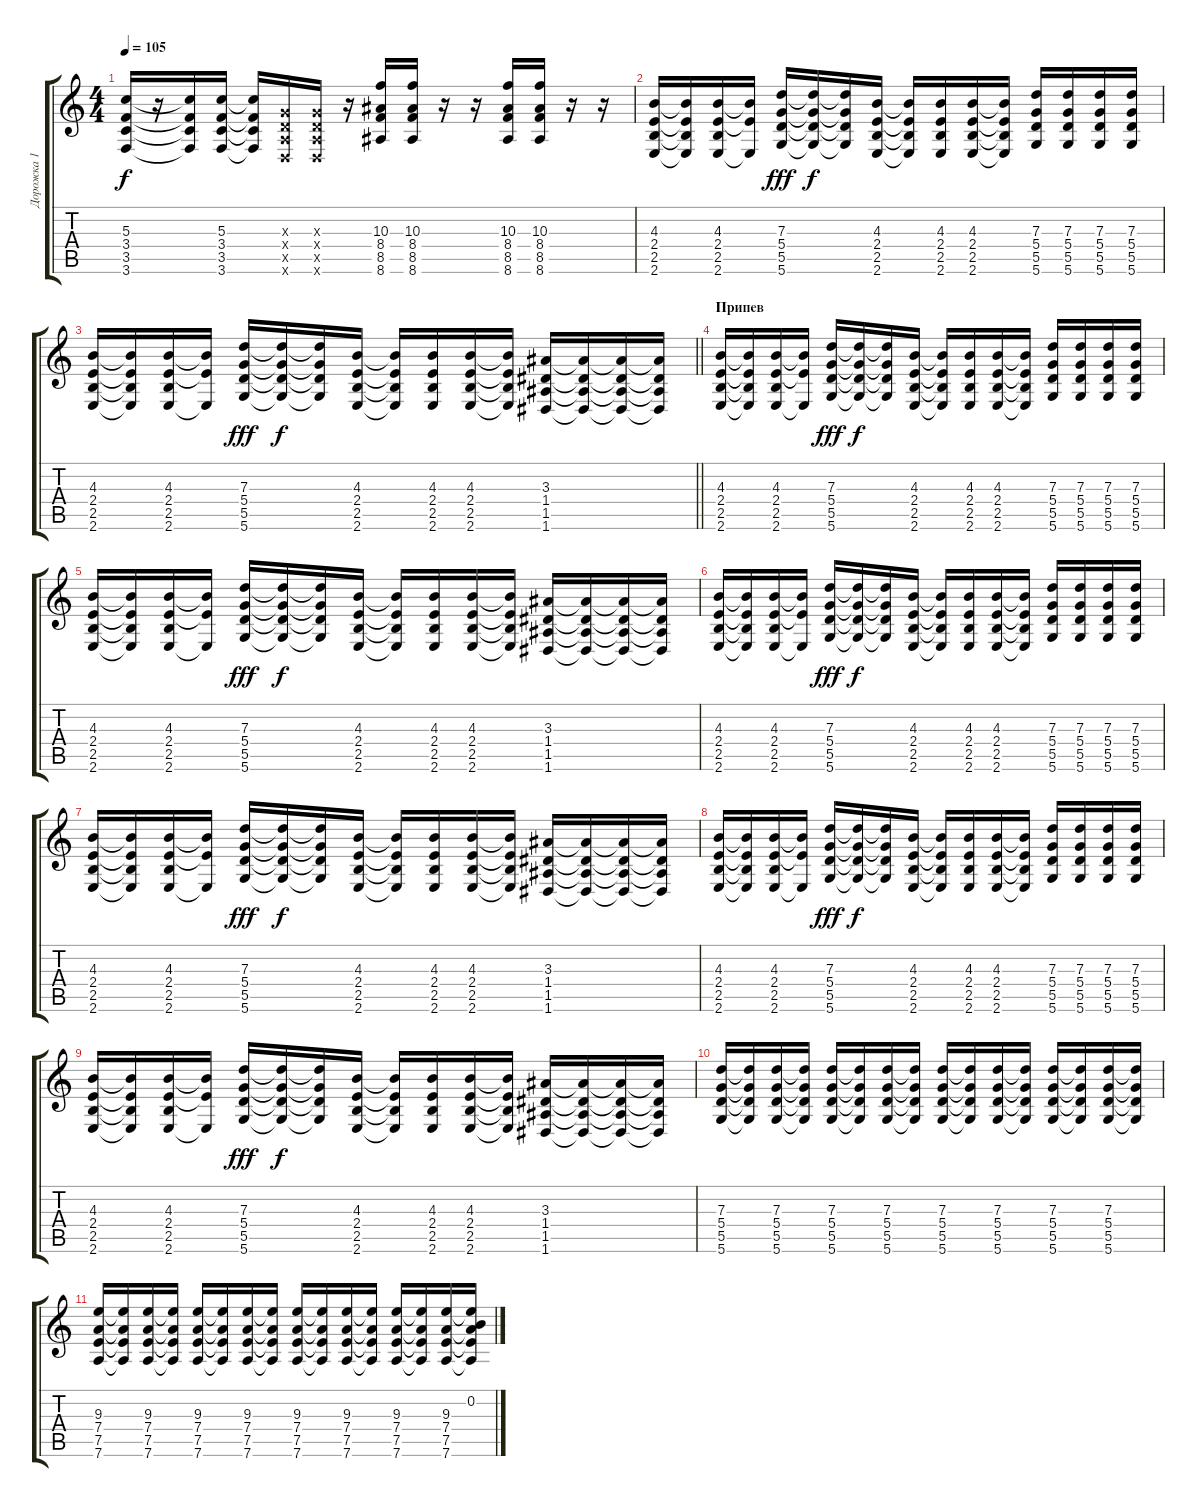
\track ("Дорожка 1" "Дорожка 1") {instrument acousticguitarsteel}
\staff {score tabs}
\tuning (E4 B3 G3 D3 A2 D2) {hide}
\ts (4 4)
\tempo 105
\clef g2
\ks c
(5.3 3.4 3.5 3.6).16{dy f} r.16 (5.3{t} 3.4{t} 3.5{t} 3.6{t}).16 (5.3 3.4 3.5 3.6).16 (5.3{t} 3.4{t} 3.5{t} 3.6{t}).16 (0.3{x} 0.4{x} 0.5{x} 0.6{x}).16 (0.3{x} 0.4{x} 0.5{x} 0.6{x}).16 r.16 (10.3 8.4 8.5 8.6).16 (10.3 8.4 8.5 8.6).16 r.16 r.16 (10.3 8.4 8.5 8.6).16 (10.3 8.4 8.5 8.6).16 r.16 r.16 |
(4.3 2.4 2.5 2.6).16 (4.3{t} 2.4{t} 2.5{t} 2.6{t}).16 (4.3 2.4 2.5 2.6).16 (4.3{t} 2.4{t} 2.6{t}).16 (7.3 5.4 5.5 5.6).16{dy fff} (7.3{t} 5.4{t} 5.5{t} 5.6{t}).16{dy f} (7.3{t} 5.4{t} 5.5{t} 5.6{t}).16 (4.3 2.4 2.5 2.6).16 (4.3{t} 2.4{t} 2.5{t} 2.6{t}).16 (4.3 2.4 2.5 2.6).16 (4.3 2.4 2.5 2.6).16 (4.3{t} 2.4{t} 2.5{t} 2.6{t}).16 (7.3 5.4 5.5 5.6).16 (7.3 5.4 5.5 5.6).16 (7.3 5.4 5.5 5.6).16 (7.3 5.4 5.5 5.6).16 |
\barLineRight lightlight
(4.3 2.4 2.5 2.6).16 (4.3{t} 2.4{t} 2.5{t} 2.6{t}).16 (4.3 2.4 2.5 2.6).16 (4.3{t} 2.4{t} 2.6{t}).16 (7.3 5.4 5.5 5.6).16{dy fff} (7.3{t} 5.4{t} 5.5{t} 5.6{t}).16{dy f} (7.3{t} 5.4{t} 5.5{t} 5.6{t}).16 (4.3 2.4 2.5 2.6).16 (4.3{t} 2.4{t} 2.5{t} 2.6{t}).16 (4.3 2.4 2.5 2.6).16 (4.3 2.4 2.5 2.6).16 (4.3{t} 2.4{t} 2.5{t} 2.6{t}).16 (3.3 1.4 1.5 1.6).16 (3.3{t} 1.4{t} 1.5{t} 1.6{t}).16 (3.3{t} 1.4{t} 1.5{t} 1.6{t}).16 (3.3{t} 1.4{t} 1.5{t} 1.6{t}).16 |
\section ("" "Припев")
(4.3 2.4 2.5 2.6).16 (4.3{t} 2.4{t} 2.5{t} 2.6{t}).16 (4.3 2.4 2.5 2.6).16 (4.3{t} 2.4{t} 2.6{t}).16 (7.3 5.4 5.5 5.6).16{dy fff} (7.3{t} 5.4{t} 5.5{t} 5.6{t}).16{dy f} (7.3{t} 5.4{t} 5.5{t} 5.6{t}).16 (4.3 2.4 2.5 2.6).16 (4.3{t} 2.4{t} 2.5{t} 2.6{t}).16 (4.3 2.4 2.5 2.6).16 (4.3 2.4 2.5 2.6).16 (4.3{t} 2.4{t} 2.5{t} 2.6{t}).16 (7.3 5.4 5.5 5.6).16 (7.3 5.4 5.5 5.6).16 (7.3 5.4 5.5 5.6).16 (7.3 5.4 5.5 5.6).16 |
(4.3 2.4 2.5 2.6).16 (4.3{t} 2.4{t} 2.5{t} 2.6{t}).16 (4.3 2.4 2.5 2.6).16 (4.3{t} 2.4{t} 2.6{t}).16 (7.3 5.4 5.5 5.6).16{dy fff} (7.3{t} 5.4{t} 5.5{t} 5.6{t}).16{dy f} (7.3{t} 5.4{t} 5.5{t} 5.6{t}).16 (4.3 2.4 2.5 2.6).16 (4.3{t} 2.4{t} 2.5{t} 2.6{t}).16 (4.3 2.4 2.5 2.6).16 (4.3 2.4 2.5 2.6).16 (4.3{t} 2.4{t} 2.5{t} 2.6{t}).16 (3.3 1.4 1.5 1.6).16 (3.3{t} 1.4{t} 1.5{t} 1.6{t}).16 (3.3{t} 1.4{t} 1.5{t} 1.6{t}).16 (3.3{t} 1.4{t} 1.5{t} 1.6{t}).16 |
(4.3 2.4 2.5 2.6).16 (4.3{t} 2.4{t} 2.5{t} 2.6{t}).16 (4.3 2.4 2.5 2.6).16 (4.3{t} 2.4{t} 2.6{t}).16 (7.3 5.4 5.5 5.6).16{dy fff} (7.3{t} 5.4{t} 5.5{t} 5.6{t}).16{dy f} (7.3{t} 5.4{t} 5.5{t} 5.6{t}).16 (4.3 2.4 2.5 2.6).16 (4.3{t} 2.4{t} 2.5{t} 2.6{t}).16 (4.3 2.4 2.5 2.6).16 (4.3 2.4 2.5 2.6).16 (4.3{t} 2.4{t} 2.5{t} 2.6{t}).16 (7.3 5.4 5.5 5.6).16 (7.3 5.4 5.5 5.6).16 (7.3 5.4 5.5 5.6).16 (7.3 5.4 5.5 5.6).16 |
(4.3 2.4 2.5 2.6).16 (4.3{t} 2.4{t} 2.5{t} 2.6{t}).16 (4.3 2.4 2.5 2.6).16 (4.3{t} 2.4{t} 2.6{t}).16 (7.3 5.4 5.5 5.6).16{dy fff} (7.3{t} 5.4{t} 5.5{t} 5.6{t}).16{dy f} (7.3{t} 5.4{t} 5.5{t} 5.6{t}).16 (4.3 2.4 2.5 2.6).16 (4.3{t} 2.4{t} 2.5{t} 2.6{t}).16 (4.3 2.4 2.5 2.6).16 (4.3 2.4 2.5 2.6).16 (4.3{t} 2.4{t} 2.5{t} 2.6{t}).16 (3.3 1.4 1.5 1.6).16 (3.3{t} 1.4{t} 1.5{t} 1.6{t}).16 (3.3{t} 1.4{t} 1.5{t} 1.6{t}).16 (3.3{t} 1.4{t} 1.5{t} 1.6{t}).16 |
(4.3 2.4 2.5 2.6).16 (4.3{t} 2.4{t} 2.5{t} 2.6{t}).16 (4.3 2.4 2.5 2.6).16 (4.3{t} 2.4{t} 2.6{t}).16 (7.3 5.4 5.5 5.6).16{dy fff} (7.3{t} 5.4{t} 5.5{t} 5.6{t}).16{dy f} (7.3{t} 5.4{t} 5.5{t} 5.6{t}).16 (4.3 2.4 2.5 2.6).16 (4.3{t} 2.4{t} 2.5{t} 2.6{t}).16 (4.3 2.4 2.5 2.6).16 (4.3 2.4 2.5 2.6).16 (4.3{t} 2.4{t} 2.5{t} 2.6{t}).16 (7.3 5.4 5.5 5.6).16 (7.3 5.4 5.5 5.6).16 (7.3 5.4 5.5 5.6).16 (7.3 5.4 5.5 5.6).16 |
(4.3 2.4 2.5 2.6).16 (4.3{t} 2.4{t} 2.5{t} 2.6{t}).16 (4.3 2.4 2.5 2.6).16 (4.3{t} 2.4{t} 2.6{t}).16 (7.3 5.4 5.5 5.6).16{dy fff} (7.3{t} 5.4{t} 5.5{t} 5.6{t}).16{dy f} (7.3{t} 5.4{t} 5.5{t} 5.6{t}).16 (4.3 2.4 2.5 2.6).16 (4.3{t} 2.4{t} 2.5{t} 2.6{t}).16 (4.3 2.4 2.5 2.6).16 (4.3 2.4 2.5 2.6).16 (4.3{t} 2.4{t} 2.5{t} 2.6{t}).16 (3.3 1.4 1.5 1.6).16 (3.3{t} 1.4{t} 1.5{t} 1.6{t}).16 (3.3{t} 1.4{t} 1.5{t} 1.6{t}).16 (3.3{t} 1.4{t} 1.5{t} 1.6{t}).16 |
(7.3 5.4 5.5 5.6).16 (7.3{t} 5.4{t} 5.5{t} 5.6{t}).16 (7.3 5.4 5.5 5.6).16 (7.3{t} 5.4{t} 5.5{t} 5.6{t}).16 (7.3 5.4 5.5 5.6).16 (7.3{t} 5.4{t} 5.5{t} 5.6{t}).16 (7.3 5.4 5.5 5.6).16 (7.3{t} 5.4{t} 5.5{t} 5.6{t}).16 (7.3 5.4 5.5 5.6).16 (7.3{t} 5.4{t} 5.5{t} 5.6{t}).16 (7.3 5.4 5.5 5.6).16 (7.3{t} 5.4{t} 5.5{t} 5.6{t}).16 (7.3 5.4 5.5 5.6).16 (7.3{t} 5.4{t} 5.5{t} 5.6{t}).16 (7.3 5.4 5.5 5.6).16 (7.3{t} 5.4{t} 5.5{t} 5.6{t}).16 |
(9.3 7.4 7.5 7.6).16 (9.3{t} 7.4{t} 7.5{t} 7.6{t}).16 (9.3 7.4 7.5 7.6).16 (9.3{t} 7.4{t} 7.5{t} 7.6{t}).16 (9.3 7.4 7.5 7.6).16 (9.3{t} 7.4{t} 7.5{t} 7.6{t}).16 (9.3 7.4 7.5 7.6).16 (9.3{t} 7.4{t} 7.5{t} 7.6{t}).16 (9.3 7.4 7.5 7.6).16 (9.3{t} 7.4{t} 7.5{t} 7.6{t}).16 (9.3 7.4 7.5 7.6).16 (9.3{t} 7.4{t} 7.5{t} 7.6{t}).16 (9.3 7.4 7.5 7.6).16 (9.3{t} 7.4{t} 7.5{t} 7.6{t}).16 (9.3 7.4 7.5 7.6).16 (0.2 9.3{t} 7.4{t} 7.5{t} 7.6{t}).16
